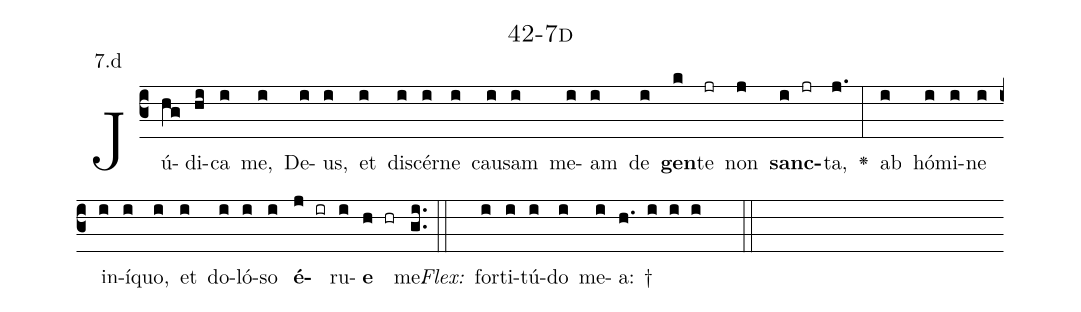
name: 42-7d;
annotation: 7.d;
%%
(c3)Jú(hg)di(hi)ca(i) me,(i) De(i)us,(i) et(i) di(i)scér(i)ne(i) cau(i)sam(i) me(i)am(i) de(i) <b>gen</b>(k)te(jr) non(j) <b>sanc</b>(i jr)ta,(j.) <v>\greheightstar</v>(:) ab(i) hó(i)mi(i)ne(i) in(i)í(i)quo,(i) et(i) do(i)ló(i)so(i) <b>é</b>(j ir)ru(i)<b>e</b>(h hr) me.(gi..) (::)
<i>Flex:</i>()  for(i)ti(i)tú(i)do(i) me(i)a: †(h. i i i  ::)

%E(i) u(i) o(j) u(i) a(h) e.(gi..) (::)
